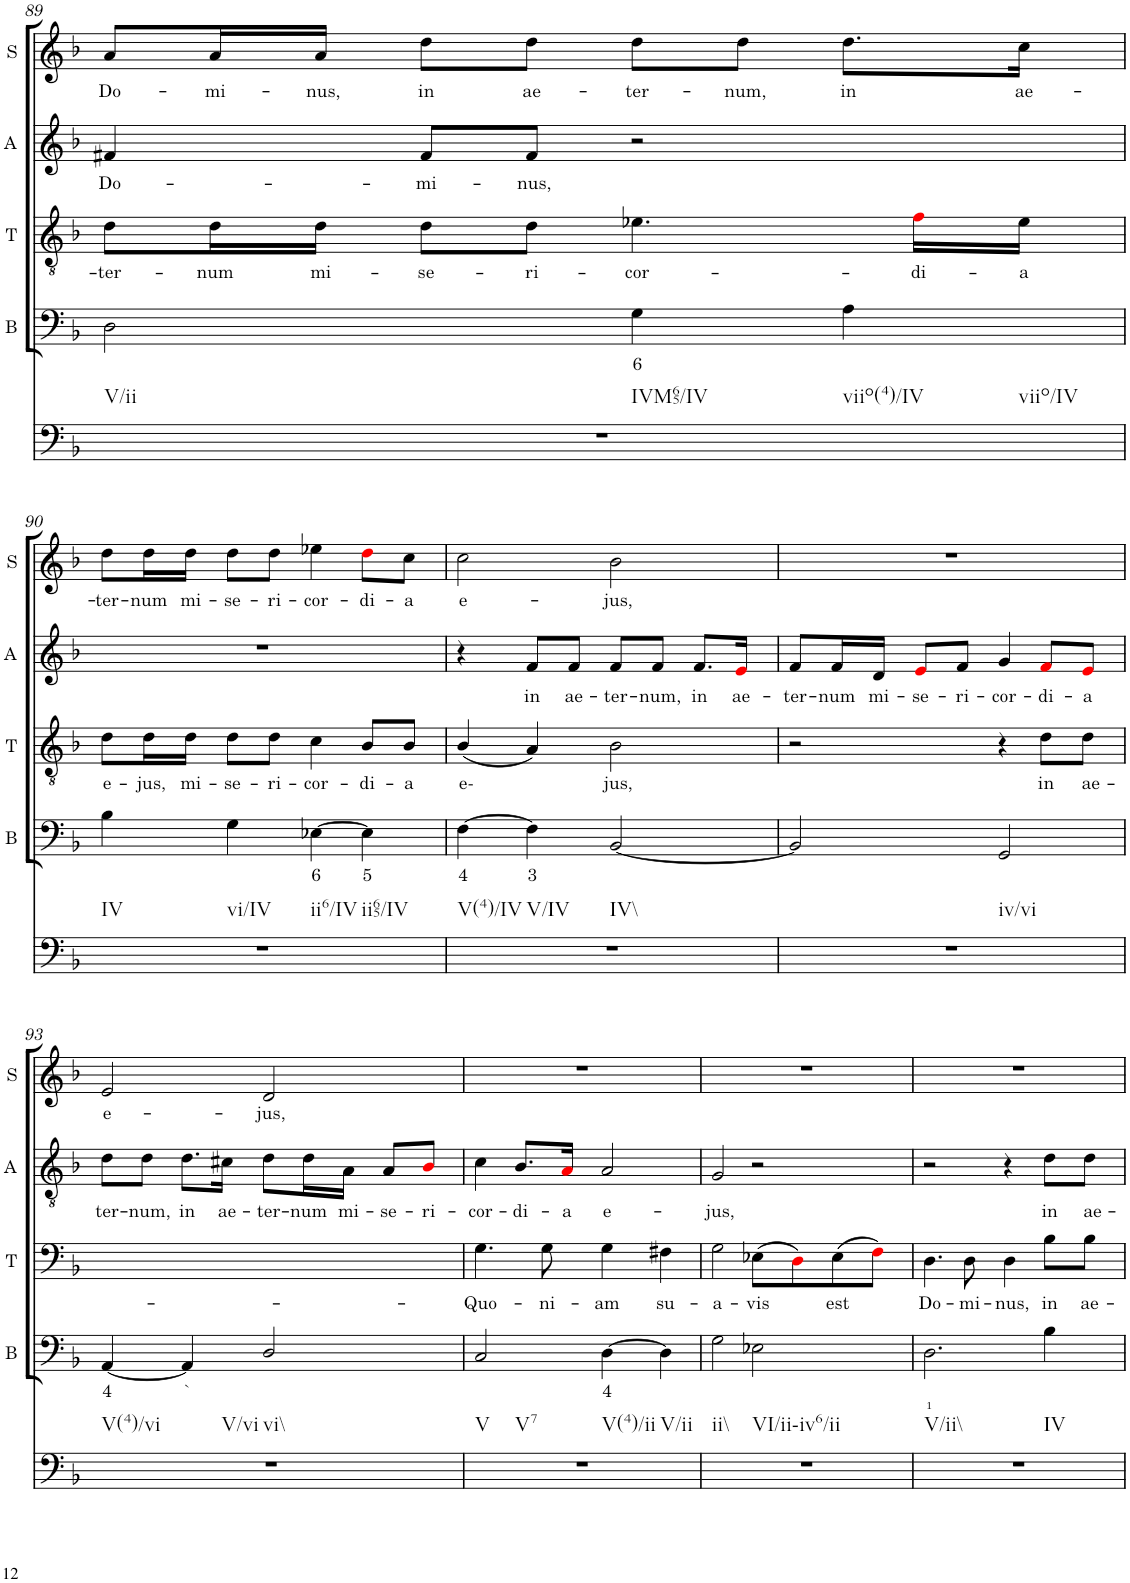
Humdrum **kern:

**kern	**kern	**text	**kern	**text	**kern	**text	**kern	**text
*part5	*part4	*part4	*part3	*part3	*part2	*part2	*part1	*part1
*staff5	*staff4	*staff4	*staff3	*staff3	*staff2	*staff2	*staff1	*staff1
*I"Continuo	*I"Bass	*	*I"Tenor	*	*I"Alto	*	*I"Soprano	*
*	*I'B	*	*I'T	*	*I'A	*	*I'S	*
!!LO:PB:g=z
*clefF4	*clefF4	*	*clefF4	*	*clefF4	*	*clefG2	*
*k[b-]	*k[b-]	*	*k[b-]	*	*k[b-]	*	*k[b-]	*
*M4/4	*M4/4	*	*M4/4	*	*M4/4	*	*M4/4	*
=89	=89	=89	=89	=89	=89	=89	=89	=89
!LO:TX:b:t=V/ii	!	!	!	!	!	!	!	!
!LO:TX:b:t=IVM65/IV	!	!	!	!	!	!	!	!
!LO:TX:b:t=viio(4)/IV	!	!	!	!	!	!	!	!
!LO:TX:b:t=viio/IV	!	!	!	!	!	!	!	!
!	!	!	!	!LO:LY:b	!	!LO:LY:b	!	!LO:LY:b
1r	2D\	.	8d\L	ter-	4f#X/	Do-	8a/L	Do-
!	!	!	!	!LO:LY:b	!	!	!	!LO:LY:b
.	.	.	16d\L	num	.	.	16a/L	mi-
!	!	!	!	!LO:LY:b	!	!	!	!LO:LY:b
.	.	.	16d\JJ	mi-	.	.	16a/JJ	nus,
!	!	!	!	!LO:LY:b	!	!LO:LY:b	!	!LO:LY:b
.	.	.	8d\L	se-	8f#/L	mi-	8dd\L	in
!	!	!	!	!LO:LY:b	!	!LO:LY:b	!	!LO:LY:b
.	.	.	8d\J	ri-	8f#/J	nus,	8dd\J	ae-
!	!	!LO:LY:b	!	!LO:LY:b	!	!	!	!LO:LY:b
.	4G\	6	4.e-X\	cor-	2r	.	8dd\L	ter-
!	!	!	!	!	!	!	!	!LO:LY:b
.	.	.	.	.	.	.	8dd\J	num,
!	!	!	!	!	!	!	!	!LO:LY:b
.	4A\	.	.	.	.	.	8.dd\L	in
!	!	!	!	!LO:LY:b	!	!	!	!
.	.	.	16fi\LL	di-	.	.	.	.
!	!	!	!	!LO:LY:b	!	!	!	!LO:LY:b
.	.	.	16e-\JJ	a	.	.	16cc\Jk	ae-
!!LO:LB:g=z
=90	=90	=90	=90	=90	=90	=90	=90	=90
!LO:TX:b:t=IV	!	!	!	!	!	!	!	!
!LO:TX:b:t=vi/IV	!	!	!	!	!	!	!	!
!LO:TX:b:t=ii6/IV	!	!	!	!	!	!	!	!
!LO:TX:b:t=ii65/IV	!	!	!	!	!	!	!	!
!	!	!	!	!LO:LY:b	!	!	!	!LO:LY:b
1r	4B-\	.	8d\L	e-	1r	.	8dd\L	ter-
!	!	!	!	!LO:LY:b	!	!	!	!LO:LY:b
.	.	.	16d\L	jus,	.	.	16dd\L	num
!	!	!	!	!LO:LY:b	!	!	!	!LO:LY:b
.	.	.	16d\JJ	mi-	.	.	16dd\JJ	mi-
!	!	!	!	!LO:LY:b	!	!	!	!LO:LY:b
.	4G\	.	8d\L	se-	.	.	8dd\L	se-
!	!	!	!	!LO:LY:b	!	!	!	!LO:LY:b
.	.	.	8d\J	ri-	.	.	8dd\J	ri-
!	!	!LO:LY:b	!	!LO:LY:b	!	!	!	!LO:LY:b
.	[4E-X\	6	4c\	cor-	.	.	4ee-X\	cor-
!	!	!LO:LY:b	!	!LO:LY:b	!	!	!	!LO:LY:b
.	4E-\]	5	8B-/L	di-	.	.	8ddi\L	di-
!	!	!	!	!LO:LY:b	!	!	!	!LO:LY:b
.	.	.	8B-/J	a	.	.	8cc\J	a
=91	=91	=91	=91	=91	=91	=91	=91	=91
!LO:TX:b:t=V(4)/IV	!	!	!	!	!	!	!	!
!LO:TX:b:t=V/IV	!	!	!	!	!	!	!	!
!LO:TX:b:t=IV\\	!	!	!	!	!	!	!	!
!	!	!LO:LY:b	!	!LO:LY:b	!	!	!	!LO:LY:b
1r	[4F\	4	(4B-/	e-	4r	.	2cc\	e-
!	!	!LO:LY:b	!	!	!	!LO:LY:b	!	!
.	4F\]	3	4A/)	.	8f/L	in	.	.
!	!	!	!	!	!	!LO:LY:b	!	!
.	.	.	.	.	8f/J	ae-	.	.
!	!	!	!	!LO:LY:b	!	!LO:LY:b	!	!LO:LY:b
.	[2BB-/	.	2B-\	jus,	8f/L	ter-	2b-\	jus,
!	!	!	!	!	!	!LO:LY:b	!	!
.	.	.	.	.	8f/J	num,	.	.
!	!	!	!	!	!	!LO:LY:b	!	!
.	.	.	.	.	8.f/L	in	.	.
!	!	!	!	!	!	!LO:LY:b	!	!
.	.	.	.	.	16ei/Jk	ae-	.	.
=92	=92	=92	=92	=92	=92	=92	=92	=92
!LO:TX:b:t=iv/vi	!	!	!	!	!	!	!	!
!	!	!	!	!	!	!LO:LY:b	!	!
1r	2BB-/]	.	2r	.	8f/L	ter-	1r	.
!	!	!	!	!	!	!LO:LY:b	!	!
.	.	.	.	.	16f/L	num	.	.
!	!	!	!	!	!	!LO:LY:b	!	!
.	.	.	.	.	16d/JJ	mi-	.	.
!	!	!	!	!	!	!LO:LY:b	!	!
.	.	.	.	.	8ei/L	se-	.	.
!	!	!	!	!	!	!LO:LY:b	!	!
.	.	.	.	.	8f/J	ri-	.	.
!	!	!	!	!	!	!LO:LY:b	!	!
.	2GG/	.	4r	.	4g/	cor-	.	.
!	!	!	!	!LO:LY:b	!	!LO:LY:b	!	!
.	.	.	8d\L	in	8fi/L	di-	.	.
!	!	!	!	!LO:LY:b	!	!LO:LY:b	!	!
.	.	.	8d\J	ae-	8ei/J	a	.	.
!!LO:LB:g=z
=93	=93	=93	=93	=93	=93	=93	=93	=93
!LO:TX:b:t=V(4)/vi	!	!	!	!	!	!	!	!
!LO:TX:b:t=V/vi	!	!	!	!	!	!	!	!
!LO:TX:b:t=vi\\	!	!	!	!	!	!	!	!
!	!	!LO:LY:b	!	!	!	!LO:LY:b	!	!LO:LY:b
1r	[4AA/	4	1ryy	.	8d\L	ter-	2e/	e-
!	!	!	!	!	!	!LO:LY:b	!	!
.	.	.	.	.	8d\J	num,	.	.
!	!	!LO:LY:b	!	!	!	!LO:LY:b	!	!
.	4AA/]	`	.	.	8.d\L	in	.	.
!	!	!	!	!	!	!LO:LY:b	!	!
.	.	.	.	.	16c#X\Jk	ae-	.	.
!	!	!	!	!	!	!LO:LY:b	!	!LO:LY:b
.	2D/	.	.	.	8d\L	ter-	2d/	jus,
!	!	!	!	!	!	!LO:LY:b	!	!
.	.	.	.	.	16d\L	num	.	.
!	!	!	!	!	!	!LO:LY:b	!	!
.	.	.	.	.	16A\JJ	mi-	.	.
!	!	!	!	!	!	!LO:LY:b	!	!
.	.	.	.	.	8A/L	se-	.	.
!	!	!	!	!	!	!LO:LY:b	!	!
.	.	.	.	.	8B-i/J	ri-	.	.
=94	=94	=94	=94	=94	=94	=94	=94	=94
!LO:TX:b:t=V	!	!	!	!	!	!	!	!
!LO:TX:b:t=V7	!	!	!	!	!	!	!	!
!LO:TX:b:t=V(4)/ii	!	!	!	!	!	!	!	!
!LO:TX:b:t=V/ii	!	!	!	!	!	!	!	!
!	!	!	!	!LO:LY:b	!	!LO:LY:b	!	!
1r	2C/	.	4.G\	Quo-	4c\	cor-	1r	.
!	!	!	!	!	!	!LO:LY:b	!	!
.	.	.	.	.	8.B-/L	di-	.	.
!	!	!	!	!LO:LY:b	!	!	!	!
.	.	.	8G\	ni-	.	.	.	.
!	!	!	!	!	!	!LO:LY:b	!	!
.	.	.	.	.	16Ai/Jk	a	.	.
!	!	!LO:LY:b	!	!LO:LY:b	!	!LO:LY:b	!	!
.	[4D\	4	4G\	am	2A/	e-	.	.
!	!	!	!	!LO:LY:b	!	!	!	!
.	4D\]	.	4F#X\	su-	.	.	.	.
=95	=95	=95	=95	=95	=95	=95	=95	=95
!LO:TX:b:t=ii\\	!	!	!	!	!	!	!	!
!LO:TX:b:t=VI/ii-iv6/ii	!	!	!	!	!	!	!	!
!	!	!	!	!LO:LY:b	!	!LO:LY:b	!	!
1r	2G\	.	2G\	a-	2G/	jus,	1r	.
!	!	!	!	!LO:LY:b	!	!	!	!
.	2E-X\	.	(8E-X\L	vis	2r	.	.	.
.	.	.	8Di\)	.	.	.	.	.
!	!	!	!	!LO:LY:b	!	!	!	!
.	.	.	(8E-\	est	.	.	.	.
.	.	.	8Fi\J)	.	.	.	.	.
=96	=96	=96	=96	=96	=96	=96	=96	=96
!	!LO:TX:b:t=1	!	!	!	!	!	!	!
!LO:TX:b:t=V/ii\\	!	!	!	!	!	!	!	!
!LO:TX:b:t=IV	!	!	!	!	!	!	!	!
!	!	!	!	!LO:LY:b	!	!	!	!
1r	2.D\	.	4.D\	Do-	2r	.	1r	.
!	!	!	!	!LO:LY:b	!	!	!	!
.	.	.	8D\	mi-	.	.	.	.
!	!	!	!	!LO:LY:b	!	!	!	!
.	.	.	4D\	nus,	4r	.	.	.
!	!	!	!	!LO:LY:b	!	!LO:LY:b	!	!
.	4B-\	.	8B-\L	in	8d\L	in	.	.
!	!	!	!	!LO:LY:b	!	!LO:LY:b	!	!
.	.	.	8B-\J	ae-	8d\J	ae-	.	.
=	=	=	=	=	=	=	=	=
*-	*-	*-	*-	*-	*-	*-	*-	*-
